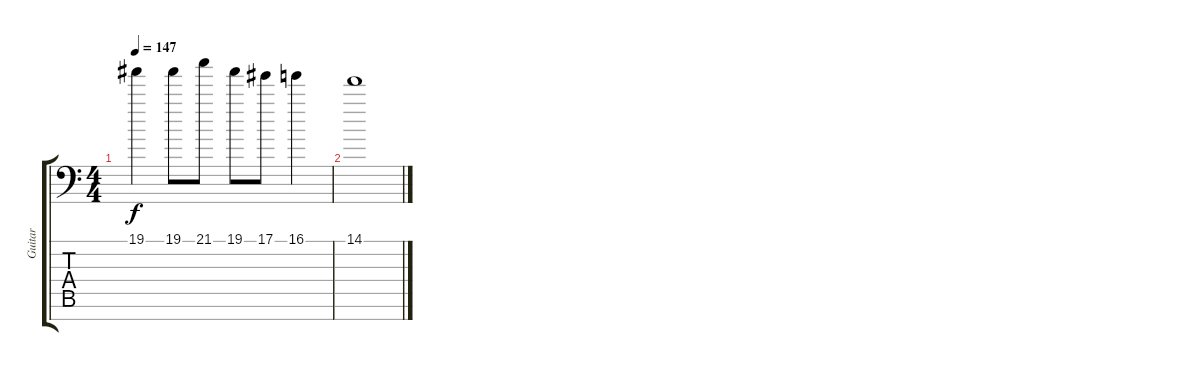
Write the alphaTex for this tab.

\track ("Guitar " "Guitar ") {instrument overdrivenguitar}
\staff {score tabs}
\tuning (Eb4 Bb3 Gb3 Db3 Ab2 Eb2 Bb1) {hide}
\ts (4 4)
\tempo 147
\clef f4
\ks c
19.1.4{dy f} 19.1.8 21.1.8 19.1.8 17.1.8 16.1.4 |
14.1.1
